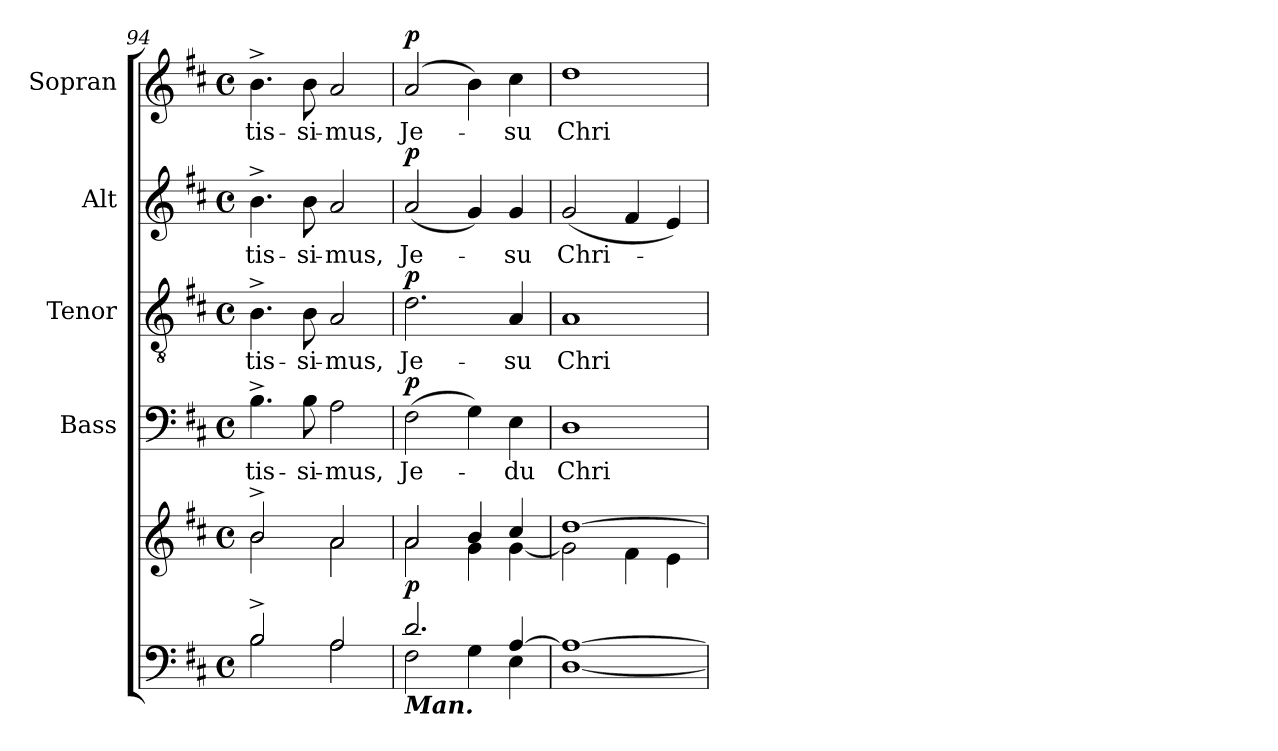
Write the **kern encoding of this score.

**kern	**kern	**dynam	**kern	**text	**dynam	**kern	**text	**dynam	**kern	**text	**dynam	**kern	**text	**dynam
*part5	*part5	*part5	*part4	*part4	*part4	*part3	*part3	*part3	*part2	*part2	*part2	*part1	*part1	*part1
*staff6	*staff5	*staff5/6	*staff4	*staff4	*staff4	*staff3	*staff3	*staff3	*staff2	*staff2	*staff2	*staff1	*staff1	*staff1
*	*	*	*I"Bass	*	*	*I"Tenor	*	*	*I"Alt	*	*	*I"Sopran	*	*
*	*	*	*I'B.	*	*	*I'T.	*	*	*I'A.	*	*	*I'S.	*	*
*clefF4	*clefG2	*	*clefF4	*	*	*clefGv2	*	*	*clefG2	*	*	*clefG2	*	*
*k[f#c#]	*k[f#c#]	*	*k[f#c#]	*	*	*k[f#c#]	*	*	*k[f#c#]	*	*	*k[f#c#]	*	*
*D:	*D:	*	*D:	*	*	*D:	*	*	*D:	*	*	*D:	*	*
*M4/4	*M4/4	*	*M4/4	*	*	*M4/4	*	*	*M4/4	*	*	*M4/4	*	*
*met(c)	*met(c)	*	*met(c)	*	*	*met(c)	*	*	*met(c)	*	*	*met(c)	*	*
=94	=94	=94	=94	=94	=94	=94	=94	=94	=94	=94	=94	=94	=94	=94
*^	*^	*	*	*	*	*	*	*	*	*	*	*	*	*
!	!	!	!	!	!	!LO:LY:b	!	!	!LO:LY:b	!	!	!LO:LY:b	!	!	!LO:LY:b	!
2B^>/	2B\	2b^>/	2b\	.	4.B^>\	-tis-	.	4.B^>\	-tis-	.	4.b^>\	-tis-	.	4.b^>\	-tis-	.
!	!	!	!	!	!	!LO:LY:b	!	!	!LO:LY:b	!	!	!LO:LY:b	!	!	!LO:LY:b	!
.	.	.	.	.	8B\	-si-	.	8B\	-si-	.	8b\	-si-	.	8b\	-si-	.
!	!	!	!	!	!	!LO:LY:b	!	!	!LO:LY:b	!	!	!LO:LY:b	!	!	!LO:LY:b	!
2A/	2A\	2a/	2a\	.	2A\	-mus,	.	2A/	-mus,	.	2a/	-mus,	.	2a/	-mus,	.
=95	=95	=95	=95	=95	=95	=95	=95	=95	=95	=95	=95	=95	=95	=95	=95	=95
!LO:TX:b:Bi:t=Man.	!	!	!	!	!	!	!	!	!	!	!	!	!	!	!	!
!	!	!	!	!LO:DY:b	!	!LO:LY:b	!LO:DY:a	!	!LO:LY:b	!LO:DY:a	!	!LO:LY:b	!LO:DY:a	!	!LO:LY:b	!LO:DY:a
2.d/	2F#\	2a/	2a\	p	(>2F#\	Je-	p	2.d\	Je-	p	(<2a/	Je-	p	(2a/	Je-	p
.	4G\	4b/	4g\	.	4G\)	.	.	.	.	.	4g/)	.	.	4b\)	.	.
!	!	!	!	!	!	!LO:LY:b	!	!	!LO:LY:b	!	!	!LO:LY:b	!	!	!LO:LY:b	!
[>4A/	4E\	4cc#/	[<4g\	.	4E\	-du	.	4A/	-su	.	4g/	-su	.	4cc#\	-su	.
=96	=96	=96	=96	=96	=96	=96	=96	=96	=96	=96	=96	=96	=96	=96	=96	=96
!	!	!	!	!	!	!LO:LY:b	!	!	!LO:LY:b	!	!	!LO:LY:b	!	!	!LO:LY:b	!
1A_	[<1D	[>1dd	2g\]	.	1D	Chri-	.	1A	Chri-	.	(<2g/	Chri-	.	1dd	Chri-	.
.	.	.	4f#\	.	.	.	.	.	.	.	4f#/	.	.	.	.	.
.	.	.	4e\	.	.	.	.	.	.	.	4e/)	.	.	.	.	.
*v	*v	*	*	*	*	*	*	*	*	*	*	*	*	*	*	*
*	*v	*v	*	*	*	*	*	*	*	*	*	*	*	*	*
=	=	=	=	=	=	=	=	=	=	=	=	=	=	=
*-	*-	*-	*-	*-	*-	*-	*-	*-	*-	*-	*-	*-	*-	*-
